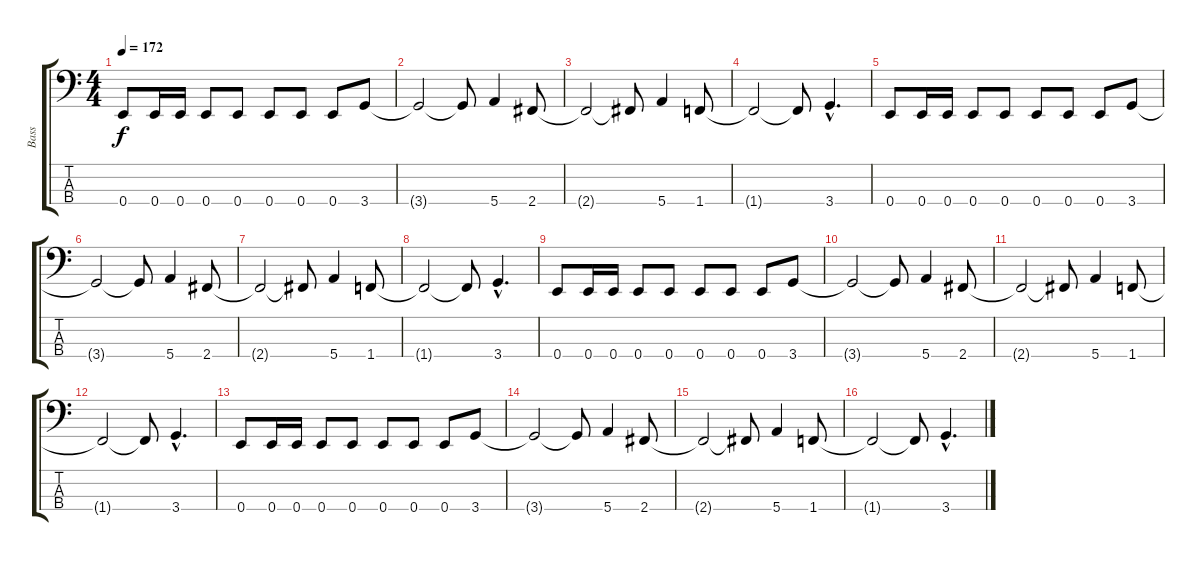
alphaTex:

\track ("Bass" "Bass") {instrument electricbassfinger}
\staff {score tabs}
\tuning (G2 D2 A1 E1) {hide}
\ts (4 4)
\tempo 172
\clef f4
\ks c
0.4.8{dy f} 0.4.16 0.4.16 0.4.8 0.4.8 0.4.8 0.4.8 0.4.8 3.4.8 |
3.4{t}.2 3.4{t}.8 5.4.4 2.4.8 |
2.4{t}.2 2.4{t}.8 5.4.4 1.4.8 |
1.4{t}.2 1.4{t}.8 3.4{hac}.4{d} |
0.4.8 0.4.16 0.4.16 0.4.8 0.4.8 0.4.8 0.4.8 0.4.8 3.4.8 |
3.4{t}.2 3.4{t}.8 5.4.4 2.4.8 |
2.4{t}.2 2.4{t}.8 5.4.4 1.4.8 |
1.4{t}.2 1.4{t}.8 3.4{hac}.4{d} |
0.4.8 0.4.16 0.4.16 0.4.8 0.4.8 0.4.8 0.4.8 0.4.8 3.4.8 |
3.4{t}.2 3.4{t}.8 5.4.4 2.4.8 |
2.4{t}.2 2.4{t}.8 5.4.4 1.4.8 |
1.4{t}.2 1.4{t}.8 3.4{hac}.4{d} |
0.4.8 0.4.16 0.4.16 0.4.8 0.4.8 0.4.8 0.4.8 0.4.8 3.4.8 |
3.4{t}.2 3.4{t}.8 5.4.4 2.4.8 |
2.4{t}.2 2.4{t}.8 5.4.4 1.4.8 |
1.4{t}.2 1.4{t}.8 3.4{hac}.4{d}
